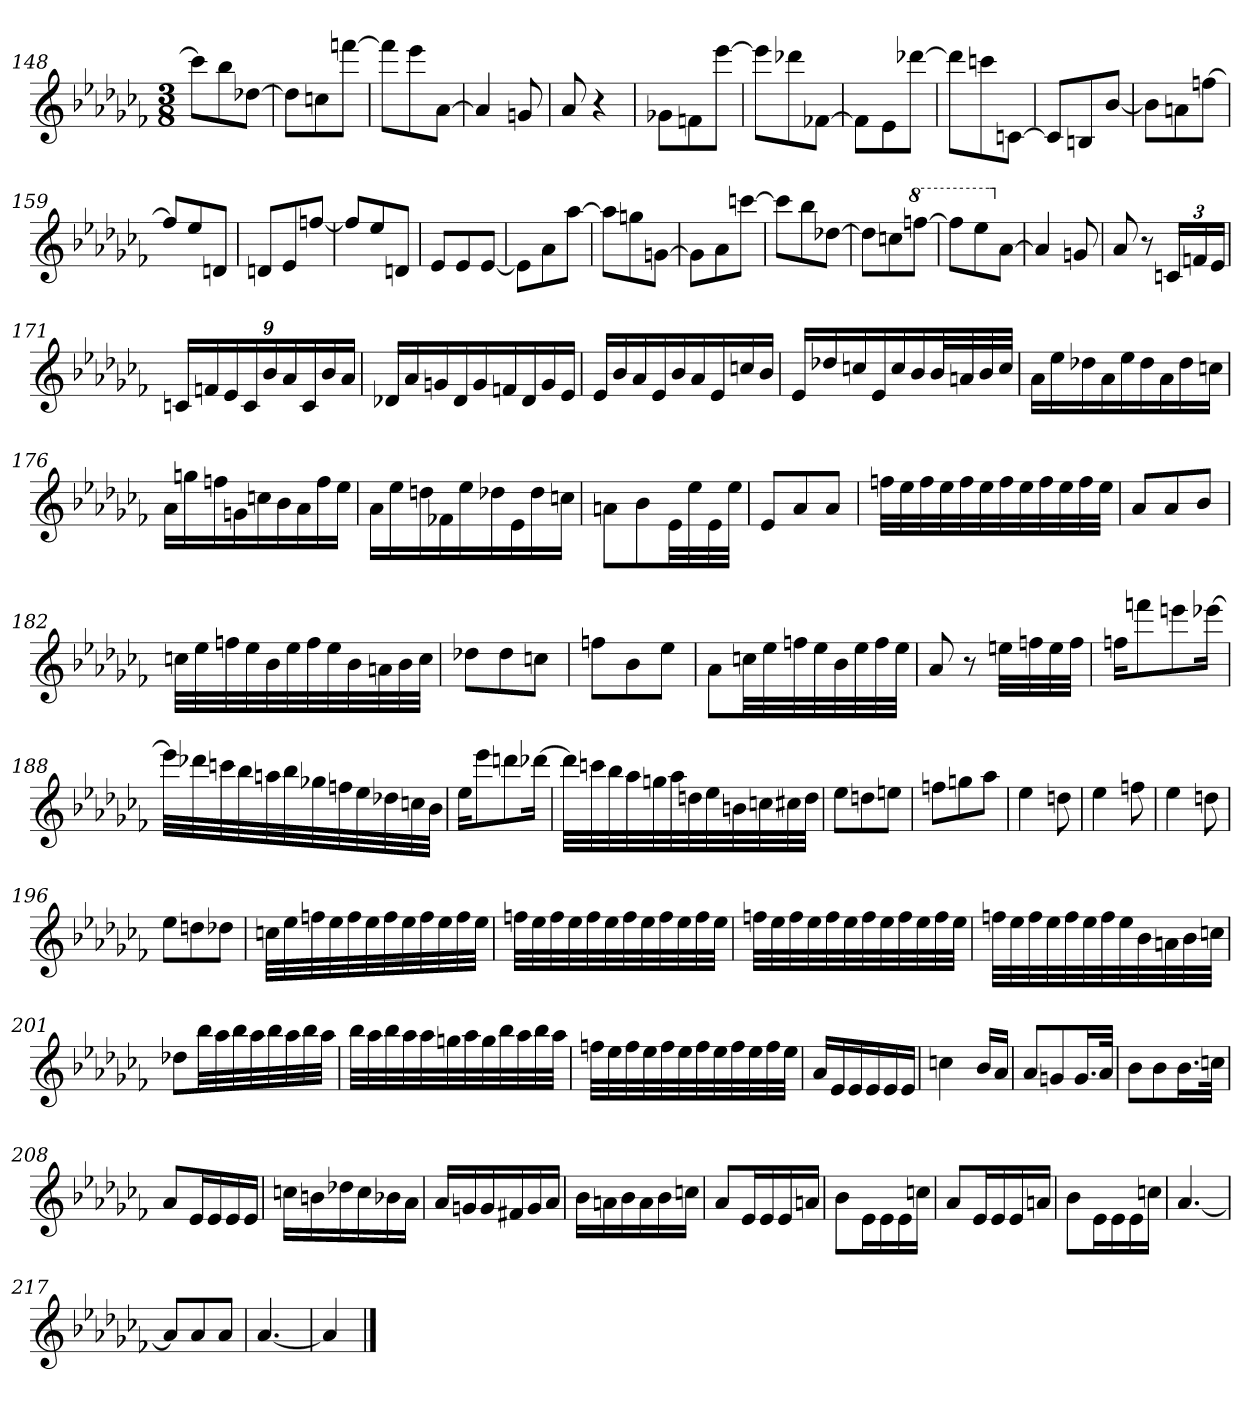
**kern
*part1
*staff1
*clefG2
*k[b-e-a-d-g-c-f-]
*M3/8
=148
8ccc\L]
8bb-\
[8dd-X\J
=149
8dd-\L]
8cc\
[8fff\J
=150
8fff\L]
8eee-\
[8a-\J
=151
4a-]
8g
=152
8a-
4r
=153
8g-X\L
8f\
[8eee-\J
=154
8eee-\L]
8ddd-X\
[8f-X\J
=155
8f-\L]
8e-\
[8ddd-X\J
=156
8ddd-\L]
8ccc\
[8c\J
=157
8c/L]
8Bn/
[8b-/J
=158
8b-\L]
8an\
[8ff\J
=159
8ff/L]
8ee-/
8d/J
=160
8d/L
8e-/
[8ff/J
=161
8ff/L]
8ee-/
8d/J
=162
8e-/L
8e-/
[8e-/J
=163
8e-\L]
8a-\
[8aa-\J
=164
8aa-\L]
8gg\
[8g\J
=165
8g\L]
8a-\
[8ccc\J
=166
8ccc\L]
8bb-\
[8dd-X\J
=167
8dd-\L]
8cc\
*8va
[8fff\J
=168
8fff\L]
8eee-\
*X8va
[8a-\J
=169
4a-]
8g
=170
8a-
8r
24c/LL
24f/
24e-/JJ
=171
24c/LL
24f/
24e-/
*Xtuplet
24c/
24b-/
24a-/
24c/
24b-/
24a-/JJ
=172
24d-X/LL
24a-/
24g/
24d-/
24g/
24f/
24d-/
24g/
24e-/JJ
=173
24e-/LL
24b-/
24a-/
24e-/
24b-/
24a-/
24e-/
24cc/
24b-/JJ
=174
24e-/LL
24dd-X/
24cc/
24e-/
24cc/
24b-/
32b-/L
32an/
32b-/
32cc/JJJ
=175
24a-\LL
24ee-\
24dd-X\
24a-\
24ee-\
24dd-\
24a-\
24dd-\
24cc\JJ
=176
24a-\LL
24gg\
24ff\
24g\
24cc\
24b-\
24a-\
24ff\
24ee-\JJ
=177
24a-\LL
24ee-\
24dd\
24f-X\
24ee-\
24dd-X\
24e-\
24dd-\
24cc\JJ
=178
8an\L
8b-\
32e-\LL
32ee-\
32e-\
32ee-\JJJ
=179
8e-/L
8a-/
8a-/J
=180
32ff\LLL
32ee-\
32ff\
32ee-\
32ff\
32ee-\
32ff\
32ee-\
32ff\
32ee-\
32ff\
32ee-\JJJ
=181
8a-/L
8a-/
8b-/J
=182
32cc\LLL
32ee-\
32ff\
32ee-\
32b-\
32ee-\
32ff\
32ee-\
32b-\
32an\
32b-\
32cc\JJJ
=183
8dd-X\L
8dd-\
8cc\J
=184
8ff\L
8b-\
8ee-\J
=185
8a-\L
32cc\LL
32ee-\
32ff\
32ee-\
32b-\
32ee-\
32ff\
32ee-\JJJ
=186
8a-
8r
32een\LLL
32ff\
32ee\
32ff\JJJ
=187
16ff\KL
8fff\
8eeen\
[16eee-X\Jk
=188
32eee-\LLL]
32ddd-X\
32ccc\
32bb-\
32aan\
32bb-\
32gg-X\
32ff\
32ee-\
32dd-X\
32cc\
32b-\JJJ
=189
16ee-\KL
8eee-\
8ddd\
[16ddd-X\Jk
=190
32ddd-\LLL]
32ccc\
32bb-\
32aa-\
32gg\
32aa-\
32dd\
32ee-\
32bn\
32cc\
32cc#X\
32dd\JJJ
=191
8ee-\L
8dd\
8een\J
=192
8ff\L
8gg\
8aa-\J
=193
4ee-
8dd
=194
4ee-
8ff
=195
4ee-
8dd
=196
8ee-\L
8dd\
8dd-X\J
=197
32cc\LLL
32ee-\
32ff\
32ee-\
32ff\
32ee-\
32ff\
32ee-\
32ff\
32ee-\
32ff\
32ee-\JJJ
=198
32ff\LLL
32ee-\
32ff\
32ee-\
32ff\
32ee-\
32ff\
32ee-\
32ff\
32ee-\
32ff\
32ee-\JJJ
=199
32ff\LLL
32ee-\
32ff\
32ee-\
32ff\
32ee-\
32ff\
32ee-\
32ff\
32ee-\
32ff\
32ee-\JJJ
=200
32ff\LLL
32ee-\
32ff\
32ee-\
32ff\
32ee-\
32ff\
32ee-\
32b-\
32an\
32b-\
32cc\JJJ
=201
8dd-X\L
32bb-\LL
32aa-\
32bb-\
32aa-\
32bb-\
32aa-\
32bb-\
32aa-\JJJ
=202
32bb-\LLL
32aa-\
32bb-\
32aa-\
32aa-\
32gg\
32aa-\
32gg\
32bb-\
32aa-\
32bb-\
32aa-\JJJ
=203
32ff\LLL
32ee-\
32ff\
32ee-\
32ff\
32ee-\
32ff\
32ee-\
32ff\
32ee-\
32ff\
32ee-\JJJ
=204
16a-/LL
16e-/
16e-/
16e-/
16e-/
16e-/JJ
=205
4cc
16b-/LL
16a-/JJ
=206
8a-/L
8g/
16.g/L
32a-/JJk
=207
8b-\L
8b-\
16.b-\L
32cc\JJk
=208
8a-/L
16e-/L
16e-/
16e-/
16e-/JJ
=209
16cc\LL
16bn\
16dd-X\
16cc\
16b-X\
16a-\JJ
=210
16a-/LL
16g/
16g/
16f#X/
16g/
16a-/JJ
=211
16b-\LL
16an\
16b-\
16a\
16b-\
16cc\JJ
=212
8a-/L
16e-/L
16e-/
16e-/
16an/JJ
=213
8b-\L
16e-\L
16e-\
16e-\
16cc\JJ
=214
8a-/L
16e-/L
16e-/
16e-/
16an/JJ
=215
8b-\L
16e-\L
16e-\
16e-\
16cc\JJ
=216
[4.a-
=217
8a-/L]
8a-/
8a-/J
=218
[4.a-
=219
4a-]
==
*-
